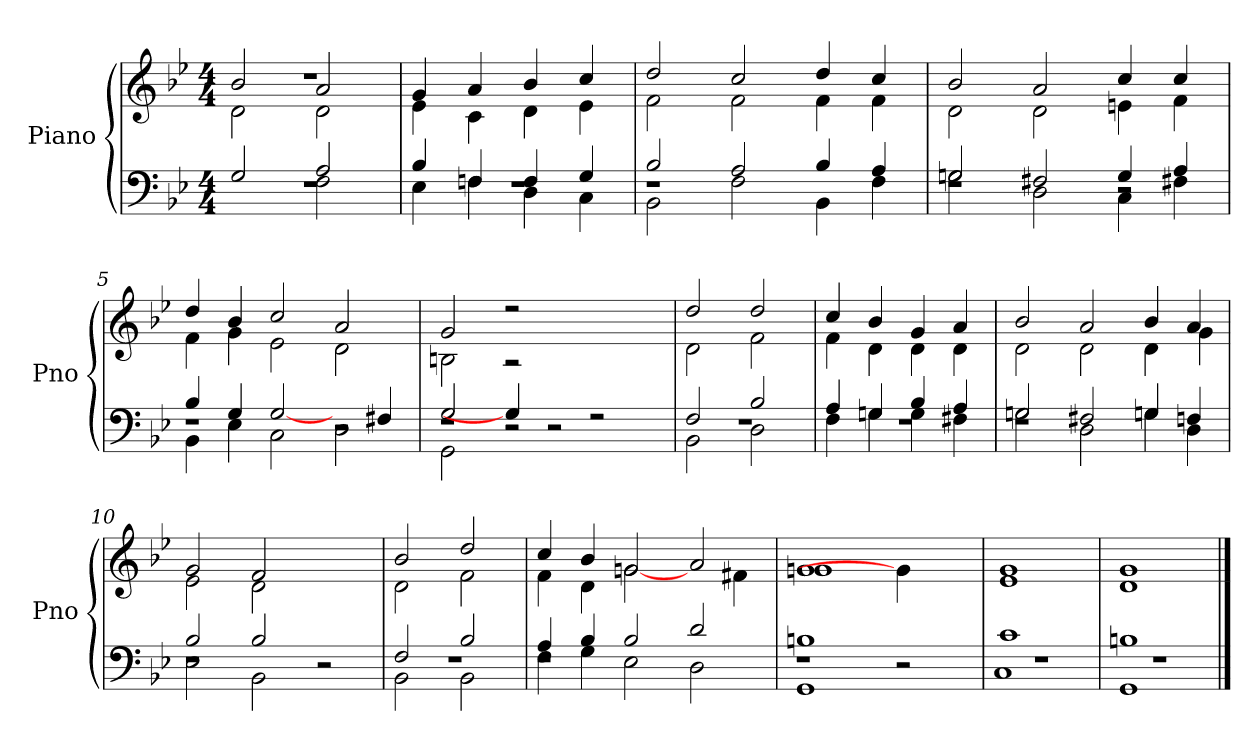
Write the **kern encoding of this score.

**kern	**kern
*part1	*part1
*staff2	*staff1
*I"Piano	*
*I'Pno	*
*clefF4	*clefG2
*k[b-e-]	*k[b-e-]
*B-:	*B-:
*M4/4	*M4/4
=1	=1
*^	*^
*	*^	*	*^
1r	2G/	2ryy	2b-/	2d\	1r
.	2A/	2F\	2a/	2d\	.
*	*	*	*	*v	*v
=2	=2	=2	=2	=2
1r	4B-/	4E-\	4g/	4e-\
.	4F/	4Fn\	4a/	4c\
.	4F/	4D\	4b-/	4d\
.	4G/	4C\	4cc/	4e-\
=3	=3	=3	=3	=3
1r	2B-/	2BB-\	2dd/	2f\
.	2A/	2F\	2cc/	2f\
2ryy	4B-/	4BB-\	4dd/	4f\
.	4A/	4F\	4cc/	4f\
=4	=4	=4	=4	=4
1r	2G/	2Gn\	2b-/	2d\
.	2F#X/	2D\	2a/	2d\
2r	4G/	4C\	4cc/	4en\
.	4A/	4F#X\	4cc/	4f\
=5	=5	=5	=5	=5
1r	4B-/	4BB-\	4dd/	4f\
.	4G/	4E-\	4b-/	4g\
.	[2G/	2C\	2cc/	2e-\
2r	4ryy	2D\	2a/	2d\
.	4F#X/	.	.	.
=6	=6	=6	=6	=6
1r	2G/	2GG\	2g/	2Bn\
.	4G/]	2r	2r	2r
.	2r	.	.	.
2r	.	2ryy	2ryy	2ryy
.	4ryy	.	.	.
=7	=7	=7	=7	=7
1r	2F/	2BB-\	2dd/	2d\
.	2B-/	2D\	2dd/	2f\
=8	=8	=8	=8	=8
1r	4A/	4F\	4cc/	4f\
.	4G/	4Gn\	4b-/	4d\
.	4B-/	4G\	4g/	4d\
.	4A/	4F#X\	4a/	4d\
!!LO:LB:g=z	!!
=9	=9	=9	=9	=9
1r	2G/	2Gn\	2b-/	2d\
.	2F#X/	2D\	2a/	2d\
2ryy	4G/	4Gn\	4b-/	4d\
.	4Fn/	4D\	4a/	4g\
=10	=10	=10	=10	=10
1r	2B-/	2E-\	2g/	2e-\
.	2B-/	2BB-\	2f/	2d\
2r	2ryy	2ryy	2ryy	2ryy
=11	=11	=11	=11	=11
1r	2F/	2BB-\	2b-/	2d\
.	2B-/	2BB-\	2dd/	2f\
=12	=12	=12	=12	=12
1r	4A/	4F\	4cc/	4f\
.	4B-/	4G\	4b-/	4d\
.	2B-/	2E-\	2gn/	[2g\
2ryy	2d/	2D\	2a/	4ryy
.	.	.	.	4f#X\
=13	=13	=13	=13	=13
1r	1Bn	1GG	1g	1gn
2r	2ryy	2ryy	4ryy	4g\]
.	.	.	4ryy	4ryy
=14	=14	=14	=14	=14
1r	1c	1C	1g	1e-
=15	=15	=15	=15	=15
1r	1Bn	1GG	1g	1d
*v	*v	*v	*	*
*	*v	*v
==	==
*-	*-
